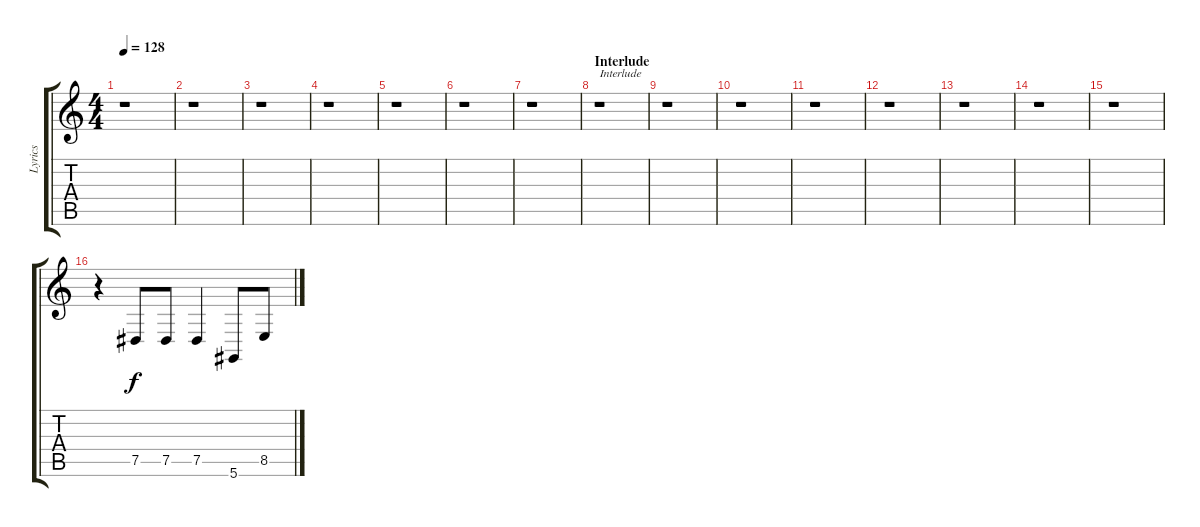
\track ("Lyrics" "Lyrics") {instrument lead6voice}
\staff {score tabs}
\tuning (Eb4 Bb3 Gb3 Db3 Ab2 Eb2) {hide}
\ts (4 4)
\tempo 128
\clef g2
\ks c
r.1{dy f} |
r.1 |
r.1 |
r.1 |
r.1 |
r.1 |
r.1 |
\section ("" "Interlude")
r.1{txt "Interlude"} |
r.1 |
r.1 |
r.1 |
r.1 |
r.1 |
r.1 |
r.1 |
r.4 7.5.8 7.5.8 7.5.4 5.6.8 8.5.8
